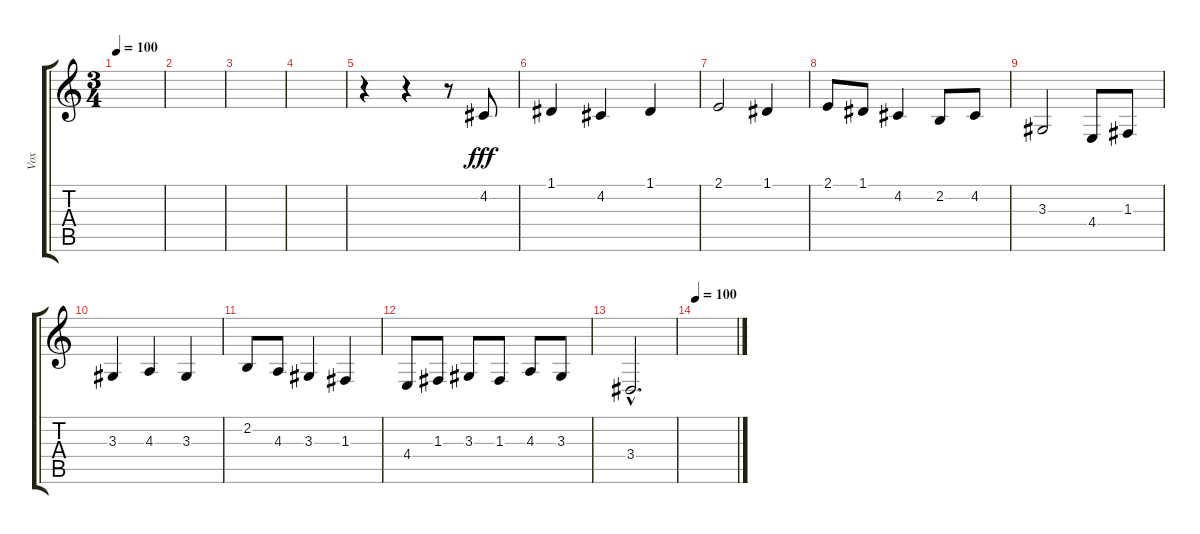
\track ("Vox" "Vox") {instrument lead6voice}
\staff {score tabs}
\tuning (D4 A3 F3 C3 G2 D2) {hide}
\ts (3 4)
\tempo 100
\clef g2
\ks c
|
|
|
|
r.4 r.4 r.8 4.2.8{dy fff} |
1.1.4 4.2.4 1.1.4 |
2.1.2 1.1.4 |
2.1.8 1.1.8 4.2.4 2.2.8 4.2.8 |
3.3.2 4.4.8 1.3.8 |
3.3.4 4.3.4 3.3.4 |
2.2.8 4.3.8 3.3.4 1.3.4 |
4.4.8 1.3.8 3.3.8 1.3.8 4.3.8 3.3.8 |
3.4{hac}.2{d} |
\tempo 100
